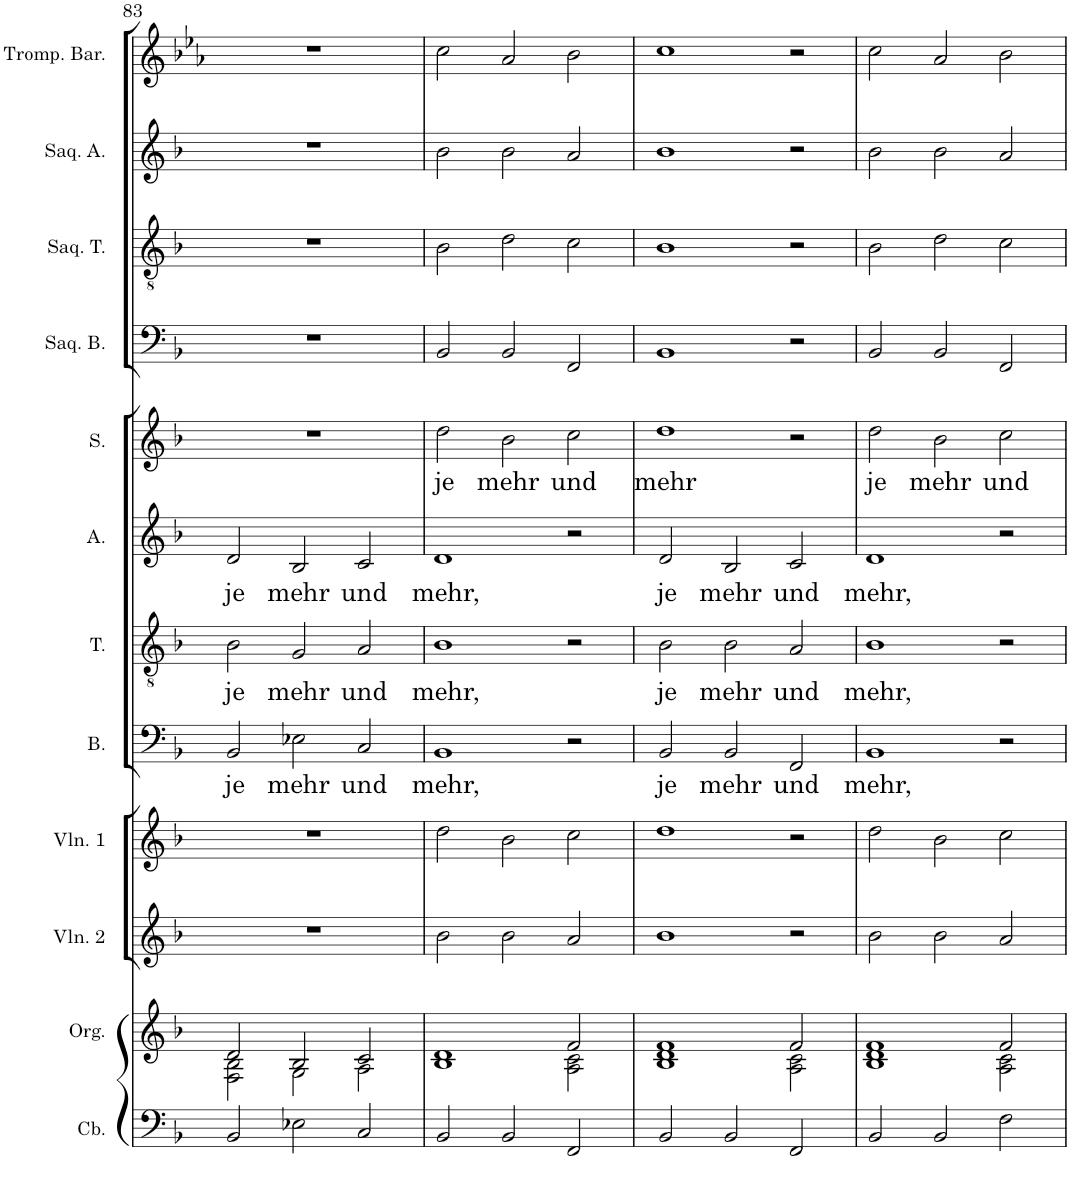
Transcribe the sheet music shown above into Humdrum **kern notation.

**kern	**kern	**kern	**kern	**kern	**text	**kern	**text	**kern	**text	**kern	**text	**kern	**kern	**kern	**kern
*part12	*part11	*part10	*part9	*part8	*part8	*part7	*part7	*part6	*part6	*part5	*part5	*part4	*part3	*part2	*part1
*staff12	*staff11	*staff10	*staff9	*staff8	*staff8	*staff7	*staff7	*staff6	*staff6	*staff5	*staff5	*staff4	*staff3	*staff2	*staff1
*I"Contrebasse	*I"Orgue	*I"Violon 2	*I"Violon 1	*I"Basse	*	*I"Ténor	*	*I"Alto	*	*I"Soprano	*	*I"Saqueboute Basse	*I"Saqueboute Ténor	*I"Saqueboute Alto	*I"Trompette Baroque en ré
*I'Cb.	*I'Org.	*I'Vln. 2	*I'Vln. 1	*I'B.	*	*I'T.	*	*I'A.	*	*I'S.	*	*I'Saq. B.	*I'Saq. T.	*I'Saq. A.	*I'Tromp. Bar.
!!LO:PB:g=z
*clefF4	*clefG2	*clefG2	*clefG2	*clefF4	*	*clefGv2	*	*clefG2	*	*clefG2	*	*clefF4	*clefGv2	*clefG2	*clefG2
*Trd7c12	*	*	*	*	*	*	*	*	*	*	*	*	*	*	*Trd-1c-2
*k[b-]	*k[b-]	*k[b-]	*k[b-]	*k[b-]	*	*k[b-]	*	*k[b-]	*	*k[b-]	*	*k[b-]	*k[b-]	*k[b-]	*k[b-e-a-]
*M3/2	*M3/2	*M3/2	*M3/2	*M3/2	*	*M3/2	*	*M3/2	*	*M3/2	*	*M3/2	*M3/2	*M3/2	*M3/2
=83	=83	=83	=83	=83	=83	=83	=83	=83	=83	=83	=83	=83	=83	=83	=83
*	*^	*	*	*	*	*	*	*	*	*	*	*	*	*	*
!	!	!	!	!	!	!LO:LY:b	!	!LO:LY:b	!	!LO:LY:b	!	!	!	!	!	!
2BB-/	2d/	2F\ 2B-\	1.r	1.r	2BB-/	je	2B-\	je	2d/	je	1.r	.	1.r	1.r	1.r	1.r
!	!	!	!	!	!	!LO:LY:b	!	!LO:LY:b	!	!LO:LY:b	!	!	!	!	!	!
2E-X\	2B-/	2G\	.	.	2E-X\	mehr	2G/	mehr	2B-/	mehr	.	.	.	.	.	.
!	!	!	!	!	!	!LO:LY:b	!	!LO:LY:b	!	!LO:LY:b	!	!	!	!	!	!
2C/	2c/	2A\	.	.	2C/	und	2A/	und	2c/	und	.	.	.	.	.	.
=84	=84	=84	=84	=84	=84	=84	=84	=84	=84	=84	=84	=84	=84	=84	=84	=84
!	!	!	!	!	!	!LO:LY:b	!	!LO:LY:b	!	!LO:LY:b	!	!LO:LY:b	!	!	!	!
2BB-/	1d	1B-	2b-\	2dd\	1BB-	mehr,	1B-	mehr,	1d	mehr,	2dd\	je	2BB-/	2B-\	2b-\	2cc\
!	!	!	!	!	!	!	!	!	!	!	!	!LO:LY:b	!	!	!	!
2BB-/	.	.	2b-\	2b-\	.	.	.	.	.	.	2b-\	mehr	2BB-/	2d\	2b-\	2a-/
!	!	!	!	!	!	!	!	!	!	!	!	!LO:LY:b	!	!	!	!
2FF/	2f/	2A\ 2c\	2a/	2cc\	2r	.	2r	.	2r	.	2cc\	und	2FF/	2c\	2a/	2b-\
=85	=85	=85	=85	=85	=85	=85	=85	=85	=85	=85	=85	=85	=85	=85	=85	=85
!	!	!	!	!	!	!LO:LY:b	!	!LO:LY:b	!	!LO:LY:b	!	!LO:LY:b	!	!	!	!
2BB-/	1f	1B- 1d	1b-	1dd	2BB-/	je	2B-\	je	2d/	je	1dd	mehr	1BB-	1B-	1b-	1cc
!	!	!	!	!	!	!LO:LY:b	!	!LO:LY:b	!	!LO:LY:b	!	!	!	!	!	!
2BB-/	.	.	.	.	2BB-/	mehr	2B-\	mehr	2B-/	mehr	.	.	.	.	.	.
!	!	!	!	!	!	!LO:LY:b	!	!LO:LY:b	!	!LO:LY:b	!	!	!	!	!	!
2FF/	2f/	2A\ 2c\	2r	2r	2FF/	und	2A/	und	2c/	und	2r	.	2r	2r	2r	2r
=86	=86	=86	=86	=86	=86	=86	=86	=86	=86	=86	=86	=86	=86	=86	=86	=86
!	!	!	!	!	!	!LO:LY:b	!	!LO:LY:b	!	!LO:LY:b	!	!LO:LY:b	!	!	!	!
2BB-/	1f	1B- 1d	2b-\	2dd\	1BB-	mehr,	1B-	mehr,	1d	mehr,	2dd\	je	2BB-/	2B-\	2b-\	2cc\
!	!	!	!	!	!	!	!	!	!	!	!	!LO:LY:b	!	!	!	!
2BB-/	.	.	2b-\	2b-\	.	.	.	.	.	.	2b-\	mehr	2BB-/	2d\	2b-\	2a-/
!	!	!	!	!	!	!	!	!	!	!	!	!LO:LY:b	!	!	!	!
2F\	2f/	2A\ 2c\	2a/	2cc\	2r	.	2r	.	2r	.	2cc\	und	2FF/	2c\	2a/	2b-\
*	*v	*v	*	*	*	*	*	*	*	*	*	*	*	*	*	*
=	=	=	=	=	=	=	=	=	=	=	=	=	=	=	=
*-	*-	*-	*-	*-	*-	*-	*-	*-	*-	*-	*-	*-	*-	*-	*-
